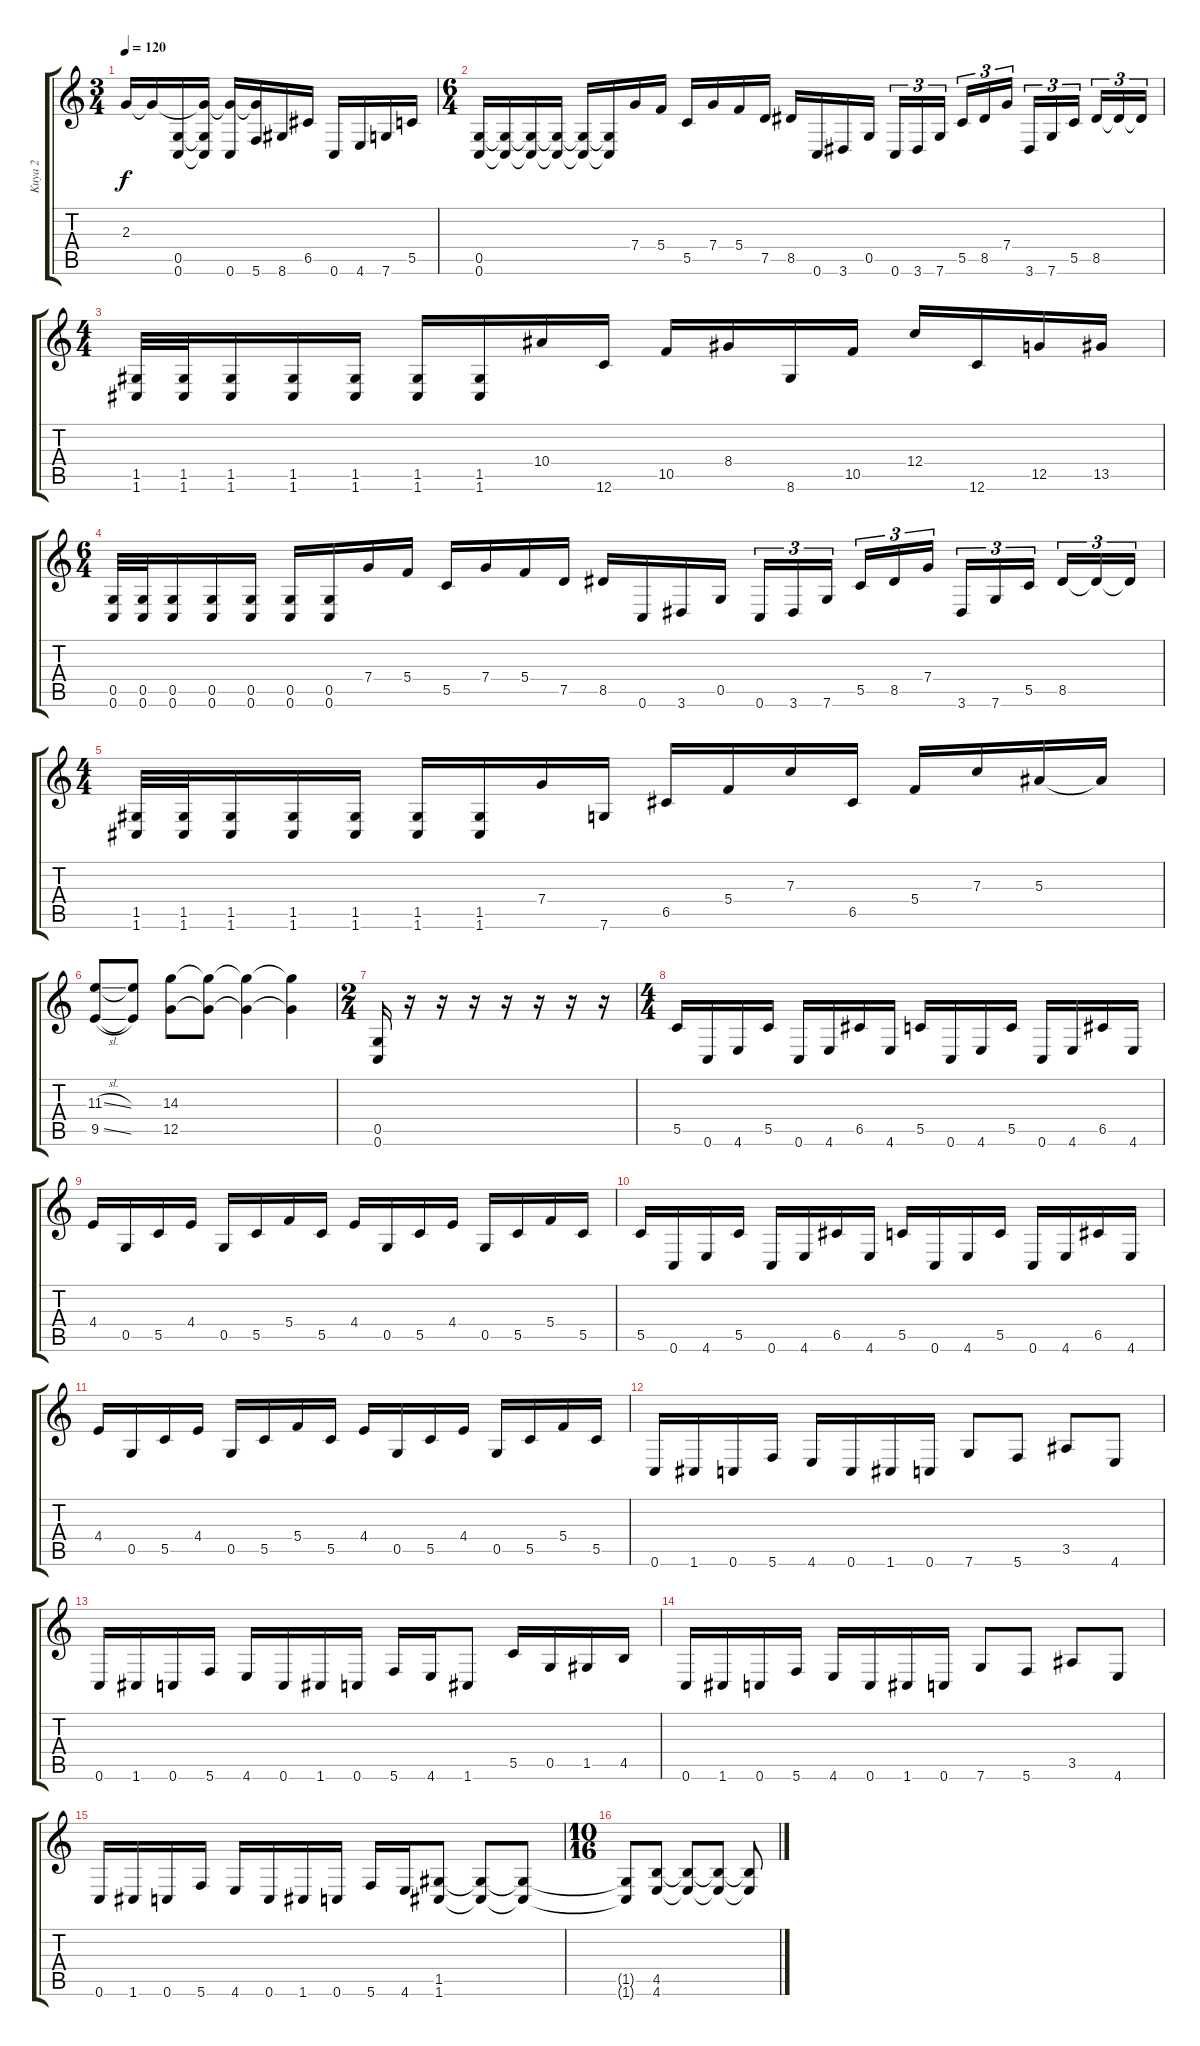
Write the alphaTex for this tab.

\track ("Kuya 2" "Kuya 2") {instrument overdrivenguitar}
\staff {score tabs}
\tuning (D4 A3 F3 C3 G2 C2) {hide}
\ts (3 4)
\tempo 120
\clef g2
\ks c
2.3{t}.16{dy f} 2.3{t}.16 (0.5 0.6).16 (2.3{t} 0.5{t} 0.6{t}).16 (2.3{t} 0.6).16 (2.3{t} 5.6).16 8.6.16 6.5.16 0.6.16 4.6.16 7.6.16 5.5.16 |
\ts (6 4)
(0.5 0.6).16 (0.5{t} 0.6{t}).16 (0.5{t} 0.6{t}).16 (0.5{t} 0.6{t}).16 (0.5{t} 0.6{t}).16 (0.5{t} 0.6{t}).16 7.4.16 5.4.16 5.5.16 7.4.16 5.4.16 7.5.16 8.5.16 0.6.16 3.6.16 0.5.16{beam splitsecondary} 0.6.16{tu (3 2)} 3.6.16{tu (3 2)} 7.6.16{tu (3 2) beam splitsecondary} 5.5.16{tu (3 2)} 8.5.16{tu (3 2)} 7.4.16{tu (3 2) beam splitsecondary} 3.6.16{tu (3 2)} 7.6.16{tu (3 2)} 5.5.16{tu (3 2) beam splitsecondary} 8.5.16{tu (3 2)} 8.5{t}.16{tu (3 2)} 8.5{t}.16{tu (3 2)} |
\ts (4 4)
(1.5 1.6).32 (1.5 1.6).32 (1.5 1.6).16 (1.5 1.6).16 (1.5 1.6).16 (1.5 1.6).16 (1.5 1.6).16 10.4.16 12.6.16 10.5.16 8.4.16 8.6.16 10.5.16 12.4.16 12.6.16 12.5.16 13.5.16 |
\ts (6 4)
(0.5 0.6).32 (0.5 0.6).32 (0.5 0.6).16 (0.5 0.6).16 (0.5 0.6).16 (0.5 0.6).16 (0.5 0.6).16 7.4.16 5.4.16 5.5.16 7.4.16 5.4.16 7.5.16 8.5.16 0.6.16 3.6.16 0.5.16{beam splitsecondary} 0.6.16{tu (3 2)} 3.6.16{tu (3 2)} 7.6.16{tu (3 2) beam splitsecondary} 5.5.16{tu (3 2)} 8.5.16{tu (3 2)} 7.4.16{tu (3 2) beam splitsecondary} 3.6.16{tu (3 2)} 7.6.16{tu (3 2)} 5.5.16{tu (3 2) beam splitsecondary} 8.5.16{tu (3 2)} 8.5{t}.16{tu (3 2)} 8.5{t}.16{tu (3 2)} |
\ts (4 4)
(1.5 1.6).32 (1.5 1.6).32 (1.5 1.6).16 (1.5 1.6).16 (1.5 1.6).16 (1.5 1.6).16 (1.5 1.6).16 7.4.16 7.6.16 6.5.16 5.4.16 7.3.16 6.5.16 5.4.16 7.3.16 5.3.16 5.3{t}.16 |
(11.3{sl} 9.5{sl}).8 (11.3{t} 9.5{t}).8 (14.3 12.5).8 (14.3{t} 12.5{t}).8 (14.3{t} 12.5{t}).4 (14.3{t} 12.5{t}).4 |
\ts (2 4)
(0.5 0.6).16 r.16 r.16 r.16 r.16 r.16 r.16 r.16 |
\ts (4 4)
5.5.16 0.6.16 4.6.16 5.5.16 0.6.16 4.6.16 6.5.16 4.6.16 5.5.16 0.6.16 4.6.16 5.5.16 0.6.16 4.6.16 6.5.16 4.6.16 |
4.4.16 0.5.16 5.5.16 4.4.16 0.5.16 5.5.16 5.4.16 5.5.16 4.4.16 0.5.16 5.5.16 4.4.16 0.5.16 5.5.16 5.4.16 5.5.16 |
5.5.16 0.6.16 4.6.16 5.5.16 0.6.16 4.6.16 6.5.16 4.6.16 5.5.16 0.6.16 4.6.16 5.5.16 0.6.16 4.6.16 6.5.16 4.6.16 |
4.4.16 0.5.16 5.5.16 4.4.16 0.5.16 5.5.16 5.4.16 5.5.16 4.4.16 0.5.16 5.5.16 4.4.16 0.5.16 5.5.16 5.4.16 5.5.16 |
0.6.16 1.6.16 0.6.16 5.6.16 4.6.16 0.6.16 1.6.16 0.6.16 7.6.8 5.6.8 3.5.8 4.6.8 |
0.6.16 1.6.16 0.6.16 5.6.16 4.6.16 0.6.16 1.6.16 0.6.16 5.6.16 4.6.16 1.6.8 5.5.16 0.5.16 1.5.16 4.5.16 |
0.6.16 1.6.16 0.6.16 5.6.16 4.6.16 0.6.16 1.6.16 0.6.16 7.6.8 5.6.8 3.5.8 4.6.8 |
0.6.16 1.6.16 0.6.16 5.6.16 4.6.16 0.6.16 1.6.16 0.6.16 5.6.16 4.6.16 (1.5 1.6).8 (1.5{t} 1.6{t}).8 (1.5{t} 1.6{t}).8 |
\ts (10 16)
(1.5{t} 1.6{t}).8 (4.5 4.6).8 (4.5{t} 4.6{t}).8 (4.5{t} 4.6{t}).8 (4.5{t} 4.6{t}).8
